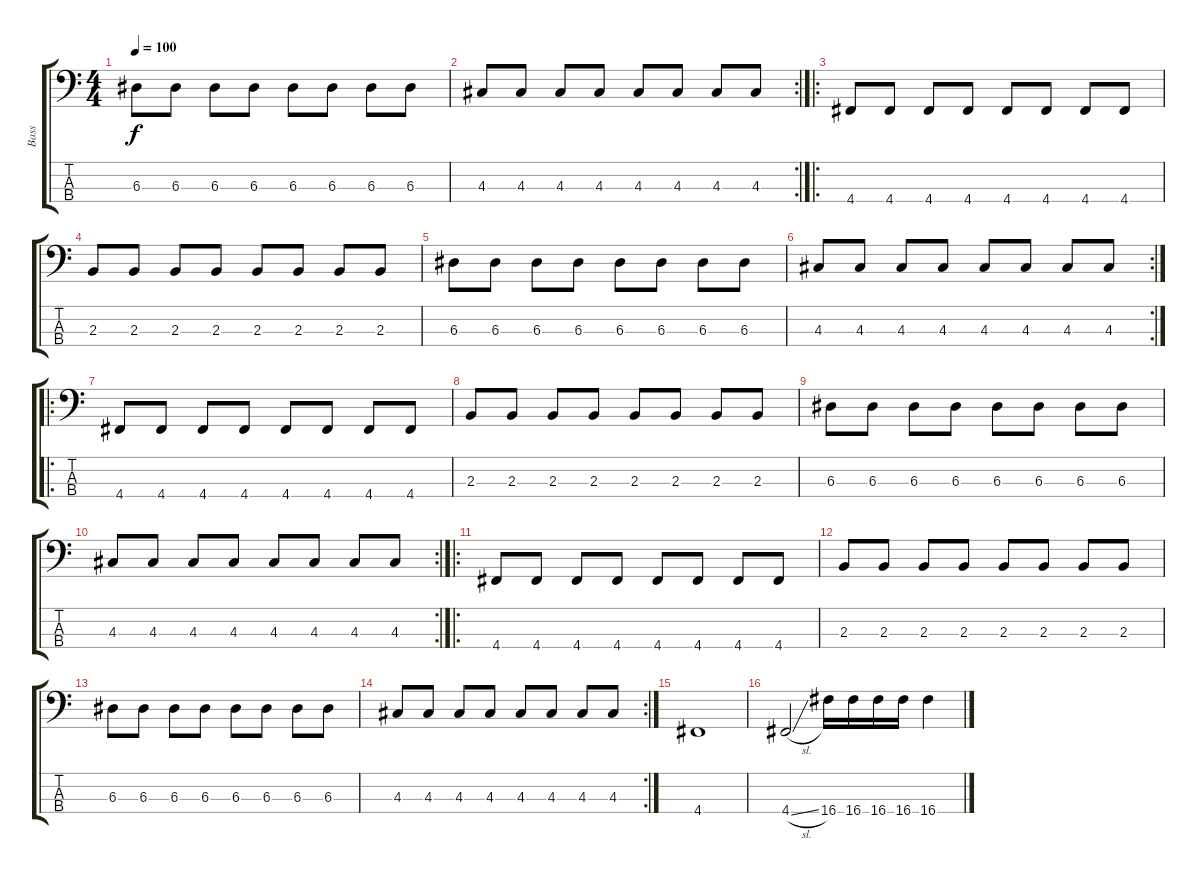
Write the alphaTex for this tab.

\track ("Bass" "Bass") {instrument electricbassfinger}
\staff {score tabs}
\tuning (G2 D2 A1 D1) {hide}
\ts (4 4)
\tempo 100
\clef f4
\ks c
6.3.8{dy f} 6.3.8 6.3.8 6.3.8 6.3.8 6.3.8 6.3.8 6.3.8 |
\rc 2
4.3.8 4.3.8 4.3.8 4.3.8 4.3.8 4.3.8 4.3.8 4.3.8 |
\ro
4.4.8 4.4.8 4.4.8 4.4.8 4.4.8 4.4.8 4.4.8 4.4.8 |
2.3.8 2.3.8 2.3.8 2.3.8 2.3.8 2.3.8 2.3.8 2.3.8 |
6.3.8 6.3.8 6.3.8 6.3.8 6.3.8 6.3.8 6.3.8 6.3.8 |
\rc 2
4.3.8 4.3.8 4.3.8 4.3.8 4.3.8 4.3.8 4.3.8 4.3.8 |
\ro
4.4.8 4.4.8 4.4.8 4.4.8 4.4.8 4.4.8 4.4.8 4.4.8 |
2.3.8 2.3.8 2.3.8 2.3.8 2.3.8 2.3.8 2.3.8 2.3.8 |
6.3.8 6.3.8 6.3.8 6.3.8 6.3.8 6.3.8 6.3.8 6.3.8 |
\rc 2
4.3.8 4.3.8 4.3.8 4.3.8 4.3.8 4.3.8 4.3.8 4.3.8 |
\ro
4.4.8 4.4.8 4.4.8 4.4.8 4.4.8 4.4.8 4.4.8 4.4.8 |
2.3.8 2.3.8 2.3.8 2.3.8 2.3.8 2.3.8 2.3.8 2.3.8 |
6.3.8 6.3.8 6.3.8 6.3.8 6.3.8 6.3.8 6.3.8 6.3.8 |
\rc 2
4.3.8 4.3.8 4.3.8 4.3.8 4.3.8 4.3.8 4.3.8 4.3.8 |
4.4.1 |
4.4{sl}.2 16.4.16 16.4.16 16.4.16 16.4.16 16.4.4
